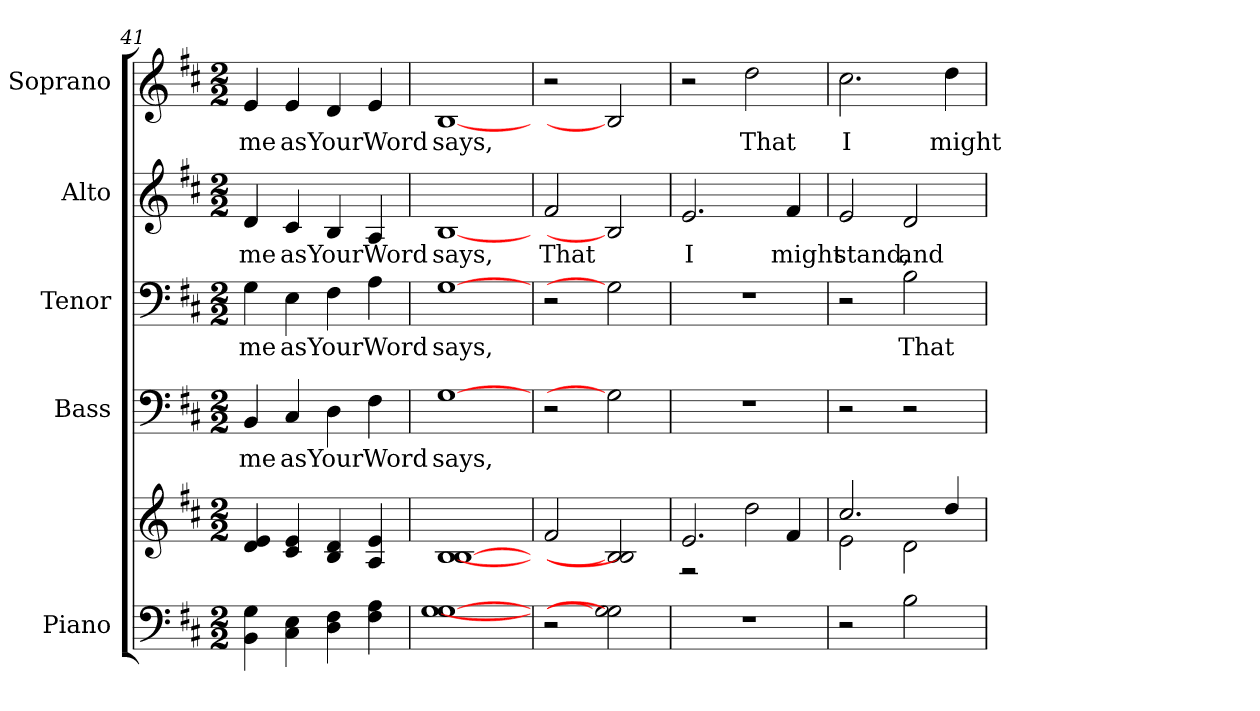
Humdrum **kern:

**kern	**kern	**kern	**text	**kern	**text	**kern	**text	**kern	**text
*part5	*part5	*part4	*part4	*part3	*part3	*part2	*part2	*part1	*part1
*staff6	*staff5	*staff4	*staff4	*staff3	*staff3	*staff2	*staff2	*staff1	*staff1
*I"Piano	*	*I"Bass	*	*I"Tenor	*	*I"Alto	*	*I"Soprano	*
*I'Pno.	*	*I'B.	*	*I'T.	*	*I'A.	*	*I'S.	*
*clefF4	*clefG2	*clefF4	*	*clefF4	*	*clefG2	*	*clefG2	*
*k[f#c#]	*k[f#c#]	*k[f#c#]	*	*k[f#c#]	*	*k[f#c#]	*	*k[f#c#]	*
*D:	*D:	*D:	*	*D:	*	*D:	*	*D:	*
*M2/2	*M2/2	*M2/2	*	*M2/2	*	*M2/2	*	*M2/2	*
=41	=41	=41	=41	=41	=41	=41	=41	=41	=41
!	!	!	!LO:LY:b:color=#000000	!	!	!	!	!	!
!	!	!	!	!	!LO:LY:b:color=#000000	!	!	!	!
!	!	!	!	!	!	!	!LO:LY:b:color=#000000	!	!
!	!	!	!	!	!	!	!	!	!LO:LY:b:color=#000000
4BBi\ 4Gi	4di/ 4ei	4BBi/	me	4Gi\	me	4di/	me	4ei/	me
!	!	!	!LO:LY:b:color=#000000	!	!	!	!	!	!
!	!	!	!	!	!LO:LY:b:color=#000000	!	!	!	!
!	!	!	!	!	!	!	!LO:LY:b:color=#000000	!	!
!	!	!	!	!	!	!	!	!	!LO:LY:b:color=#000000
4C#i\ 4Ei	4c#i/ 4ei	4C#i/	as	4Ei\	as	4c#i/	as	4ei/	as
!	!	!	!LO:LY:b:color=#000000	!	!	!	!	!	!
!	!	!	!	!	!LO:LY:b:color=#000000	!	!	!	!
!	!	!	!	!	!	!	!LO:LY:b:color=#000000	!	!
!	!	!	!	!	!	!	!	!	!LO:LY:b:color=#000000
4Di\ 4F#i	4Bi/ 4di	4Di\	Your	4F#i\	Your	4Bi/	Your	4di/	Your
!	!	!	!LO:LY:b:color=#000000	!	!	!	!	!	!
!	!	!	!	!	!LO:LY:b:color=#000000	!	!	!	!
!	!	!	!	!	!	!	!LO:LY:b:color=#000000	!	!
!	!	!	!	!	!	!	!	!	!LO:LY:b:color=#000000
4F#i\ 4Ai	4Ai/ 4ei	4F#i\	Word	4Ai\	Word	4Ai/	Word	4ei/	Word
=42	=42	=42	=42	=42	=42	=42	=42	=42	=42
!	!	!	!LO:LY:b:color=#000000	!	!	!	!	!	!
!	!	!	!	!	!LO:LY:b:color=#000000	!	!	!	!
!	!	!	!	!	!	!	!LO:LY:b:color=#000000	!	!
!	!	!	!	!	!	!	!	!	!LO:LY:b:color=#000000
[1Gi [1Gi	[1Bi [1Bi	[1Gi	says,	[1Gi	says,	[1Bi	says,	[1Bi	says,
=43	=43	=43	=43	=43	=43	=43	=43	=43	=43
!	!	!	!	!	!	!	!LO:LY:b:color=#000000	!	!
2r	2f#i/	2r	.	2r	.	2f#i/	That	2r	.
2Gi] 2Gi]	2Bi] 2Bi]	2Gi]	.	2Gi]	.	2Bi]	.	2Bi]	.
=44	=44	=44	=44	=44	=44	=44	=44	=44	=44
*	*^	*	*	*	*	*	*	*	*
!	!	!	!	!	!	!	!	!LO:LY:b:color=#000000	!	!
1r	2.ei/	2r	1r	.	1r	.	2.ei/	I	2r	.
!	!	!	!	!	!	!	!	!	!	!LO:LY:b:color=#000000
.	.	2ddi\	.	.	.	.	.	.	2ddi\	That
!	!	!	!	!	!	!	!	!LO:LY:b:color=#000000	!	!
.	4f#i/	.	.	.	.	.	4f#i/	might	.	.
=45	=45	=45	=45	=45	=45	=45	=45	=45	=45	=45
!	!	!	!	!	!	!	!	!LO:LY:b:color=#000000	!	!
!	!	!	!	!	!	!	!	!	!	!LO:LY:b:color=#000000
2r	2.cc#i/	2ei\	2r	.	2r	.	2ei/	stand,	2.cc#i\	I
!	!	!	!	!	!	!LO:LY:b:color=#000000	!	!	!	!
!	!	!	!	!	!	!	!	!LO:LY:b:color=#000000	!	!
2Bi\	.	2di\	2r	.	2Bi\	That	2di/	and	.	.
!	!	!	!	!	!	!	!	!	!	!LO:LY:b:color=#000000
.	4ddi/	.	.	.	.	.	.	.	4ddi\	might
*	*v	*v	*	*	*	*	*	*	*	*
=	=	=	=	=	=	=	=	=	=
*-	*-	*-	*-	*-	*-	*-	*-	*-	*-
